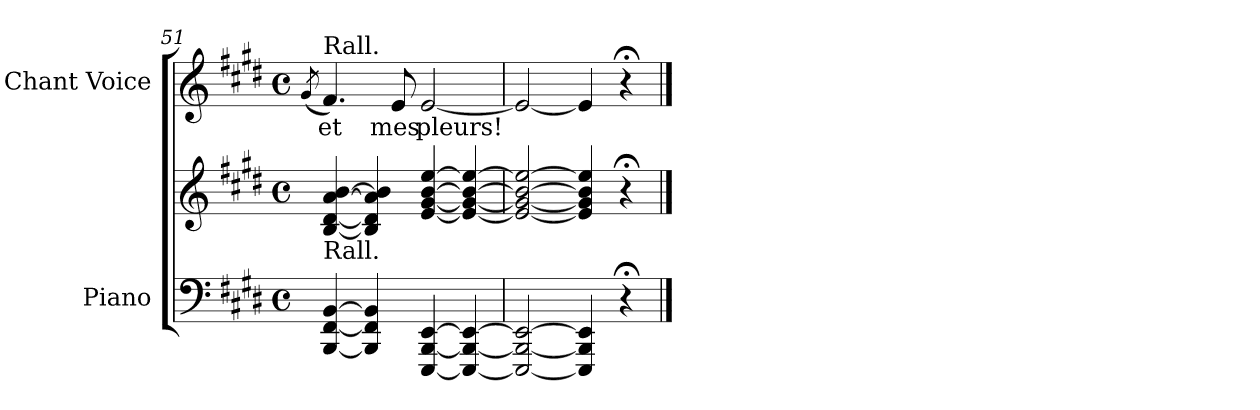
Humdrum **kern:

**kern	**kern	**kern	**text
*part2	*part2	*part1	*part1
*staff3	*staff2	*staff1	*staff1
*I"Piano	*	*I"Chant Voice	*
*I'Pno	*	*	*
*clefF4	*clefG2	*clefG2	*
*k[f#c#g#d#]	*k[f#c#g#d#]	*k[f#c#g#d#]	*
*M4/4	*M4/4	*M4/4	*
*met(c)	*met(c)	*met(c)	*
=51	=51	=51	=51
.	.	(8qg#/	.
!	!	!LO:TX:a:t=Rall.	!
!	!LO:TX:b:t=Rall.	!	!
!	!	!	!LO:LY:b
[4BBB/ [4FF#/ [4BB/	[4B/ [4d#/ [4a/ [4b/	4.f#/)	et
4BBB/] 4FF#/] 4BB/]	4B/] 4d#/] 4a/] 4b/]	.	.
!	!	!	!LO:LY:b
.	.	8e/	mes
!	!	!	!LO:LY:b
[4EEE/ [4BBB/ [4EE/	[4e/ [4g#/ [4b/ [4ee/	[2e/	pleurs!
4EEE/_ 4BBB/_ 4EE/_	4e/_ 4g#/_ 4b/_ 4ee/_	.	.
=52	=52	=52	=52
2EEE/_ 2BBB/_ 2EE/_	2e/_ 2g#/_ 2b/_ 2ee/_	2e/_	.
4EEE/] 4BBB/] 4EE/]	4e/] 4g#/] 4b/] 4ee/]	4e/]	.
4r;<	4r;<	4r;<	.
==	==	==	==
*-	*-	*-	*-
